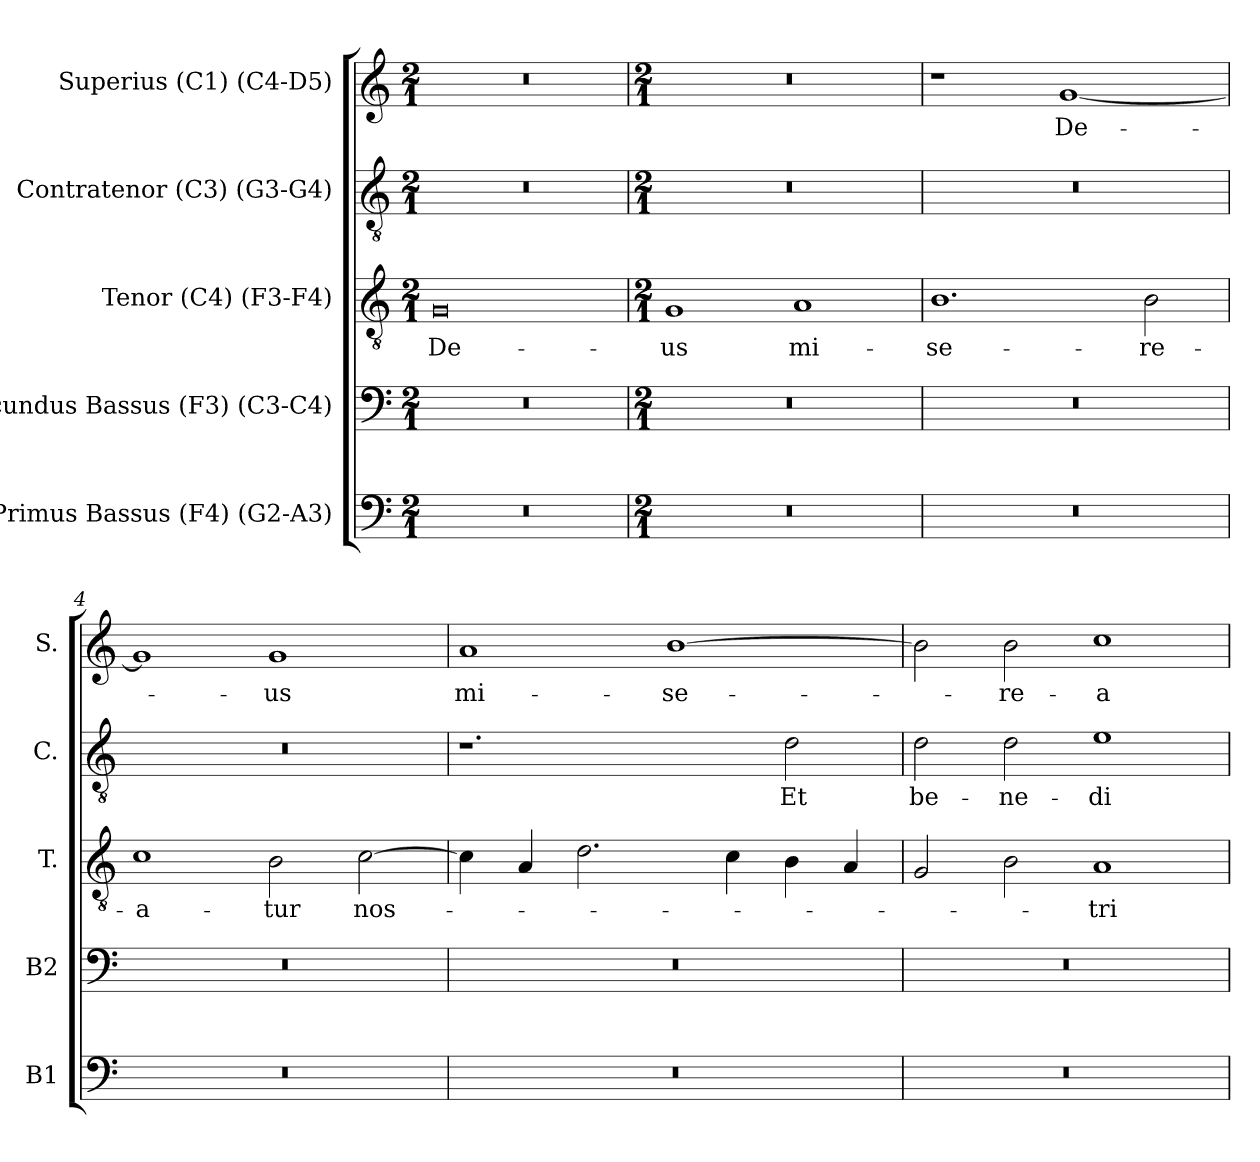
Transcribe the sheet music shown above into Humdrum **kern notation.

**kern	**kern	**kern	**text	**kern	**text	**kern	**text
*part5	*part4	*part3	*part3	*part2	*part2	*part1	*part1
*staff5	*staff4	*staff3	*staff3	*staff2	*staff2	*staff1	*staff1
*I"Primus Bassus (F4) (G2-A3)	*I"Secundus Bassus (F3) (C3-C4)	*I"Tenor (C4) (F3-F4)	*	*I"Contratenor (C3) (G3-G4)	*	*I"Superius (C1) (C4-D5)	*
*I'B1	*I'B2	*I'T.	*	*I'C.	*	*I'S.	*
!!LO:PB:g=z
*clefF4	*clefF4	*clefGv2	*	*clefGv2	*	*clefG2	*
*	*	*ITrd7c12	*	*ITrd7c12	*	*	*
*k[]	*k[]	*k[]	*	*k[]	*	*k[]	*
*C:	*C:	*C:	*	*C:	*	*C:	*
*M2/1	*M2/1	*M2/1	*	*M2/1	*	*M2/1	*
=1	=1	=1	=1	=1	=1	=1	=1
!LO:N:vis=1	!LO:N:vis=1	!	!	!	!	!	!
!	!	!	!LO:LY:b:color=#000000	!LO:N:vis=1	!	!LO:N:vis=1	!
0r	0r	0GGi	De-	0r	.	0r	.
=2	=2	=2	=2	=2	=2	=2	=2
*M2/1	*M2/1	*M2/1	*	*M2/1	*	*M2/1	*
!LO:N:vis=1	!LO:N:vis=1	!	!	!	!	!	!
!	!	!	!LO:LY:b:color=#000000	!LO:N:vis=1	!	!LO:N:vis=1	!
0r	0r	1GGi	-us	0r	.	0r	.
!	!	!	!LO:LY:b:color=#000000	!	!	!	!
.	.	1AAi	mi-	.	.	.	.
=3	=3	=3	=3	=3	=3	=3	=3
!LO:N:vis=1	!LO:N:vis=1	!	!	!	!	!	!
!	!	!	!LO:LY:b:color=#000000	!LO:N:vis=1	!	!	!
0r	0r	1.BBi	-se-	0r	.	1r	.
!	!	!	!	!	!	!	!LO:LY:b:color=#000000
.	.	.	.	.	.	[1gi	De-
!	!	!	!LO:LY:b:color=#000000	!	!	!	!
.	.	2BBi\	-re-	.	.	.	.
=4	=4	=4	=4	=4	=4	=4	=4
!LO:N:vis=1	!LO:N:vis=1	!	!	!	!	!	!
!	!	!	!LO:LY:b:color=#000000	!LO:N:vis=1	!	!	!
0r	0r	1Ci	-a-	0r	.	1gi]	.
!	!	!	!LO:LY:b:color=#000000	!	!	!	!
!	!	!	!	!	!	!	!LO:LY:b:color=#000000
.	.	2BBi\	-tur	.	.	1gi	-us
!	!	!	!LO:LY:b:color=#000000	!	!	!	!
.	.	[2Ci\	nos-	.	.	.	.
=5	=5	=5	=5	=5	=5	=5	=5
!LO:N:vis=1	!LO:N:vis=1	!	!	!	!	!	!
!	!	!	!	!	!	!	!LO:LY:b:color=#000000
0r	0r	4Ci\]	.	1.r	.	1ai	mi-
.	.	4AAi/	.	.	.	.	.
.	.	2.Di\	.	.	.	.	.
!	!	!	!	!	!	!	!LO:LY:b:color=#000000
.	.	.	.	.	.	[1bi	-se-
.	.	4Ci\	.	.	.	.	.
!	!	!	!	!	!LO:LY:b:color=#000000	!	!
.	.	4BBi\	.	2Di\	Et	.	.
.	.	4AAi/	.	.	.	.	.
!!LO:LB:g=z
=6	=6	=6	=6	=6	=6	=6	=6
!LO:N:vis=1	!LO:N:vis=1	!	!	!	!	!	!
!	!	!	!	!	!LO:LY:b:color=#000000	!	!
0r	0r	2GGi/	.	2Di\	be-	2bi\]	.
!	!	!	!	!	!LO:LY:b:color=#000000	!	!
!	!	!	!	!	!	!	!LO:LY:b:color=#000000
.	.	2BBi\	.	2Di\	-ne-	2bi\	-re-
!	!	!	!LO:LY:b:color=#000000	!	!	!	!
!	!	!	!	!	!LO:LY:b:color=#000000	!	!
!	!	!	!	!	!	!	!LO:LY:b:color=#000000
.	.	1AAi	-tri	1Ei	-di-	1cci	-a-
=	=	=	=	=	=	=	=
*-	*-	*-	*-	*-	*-	*-	*-
